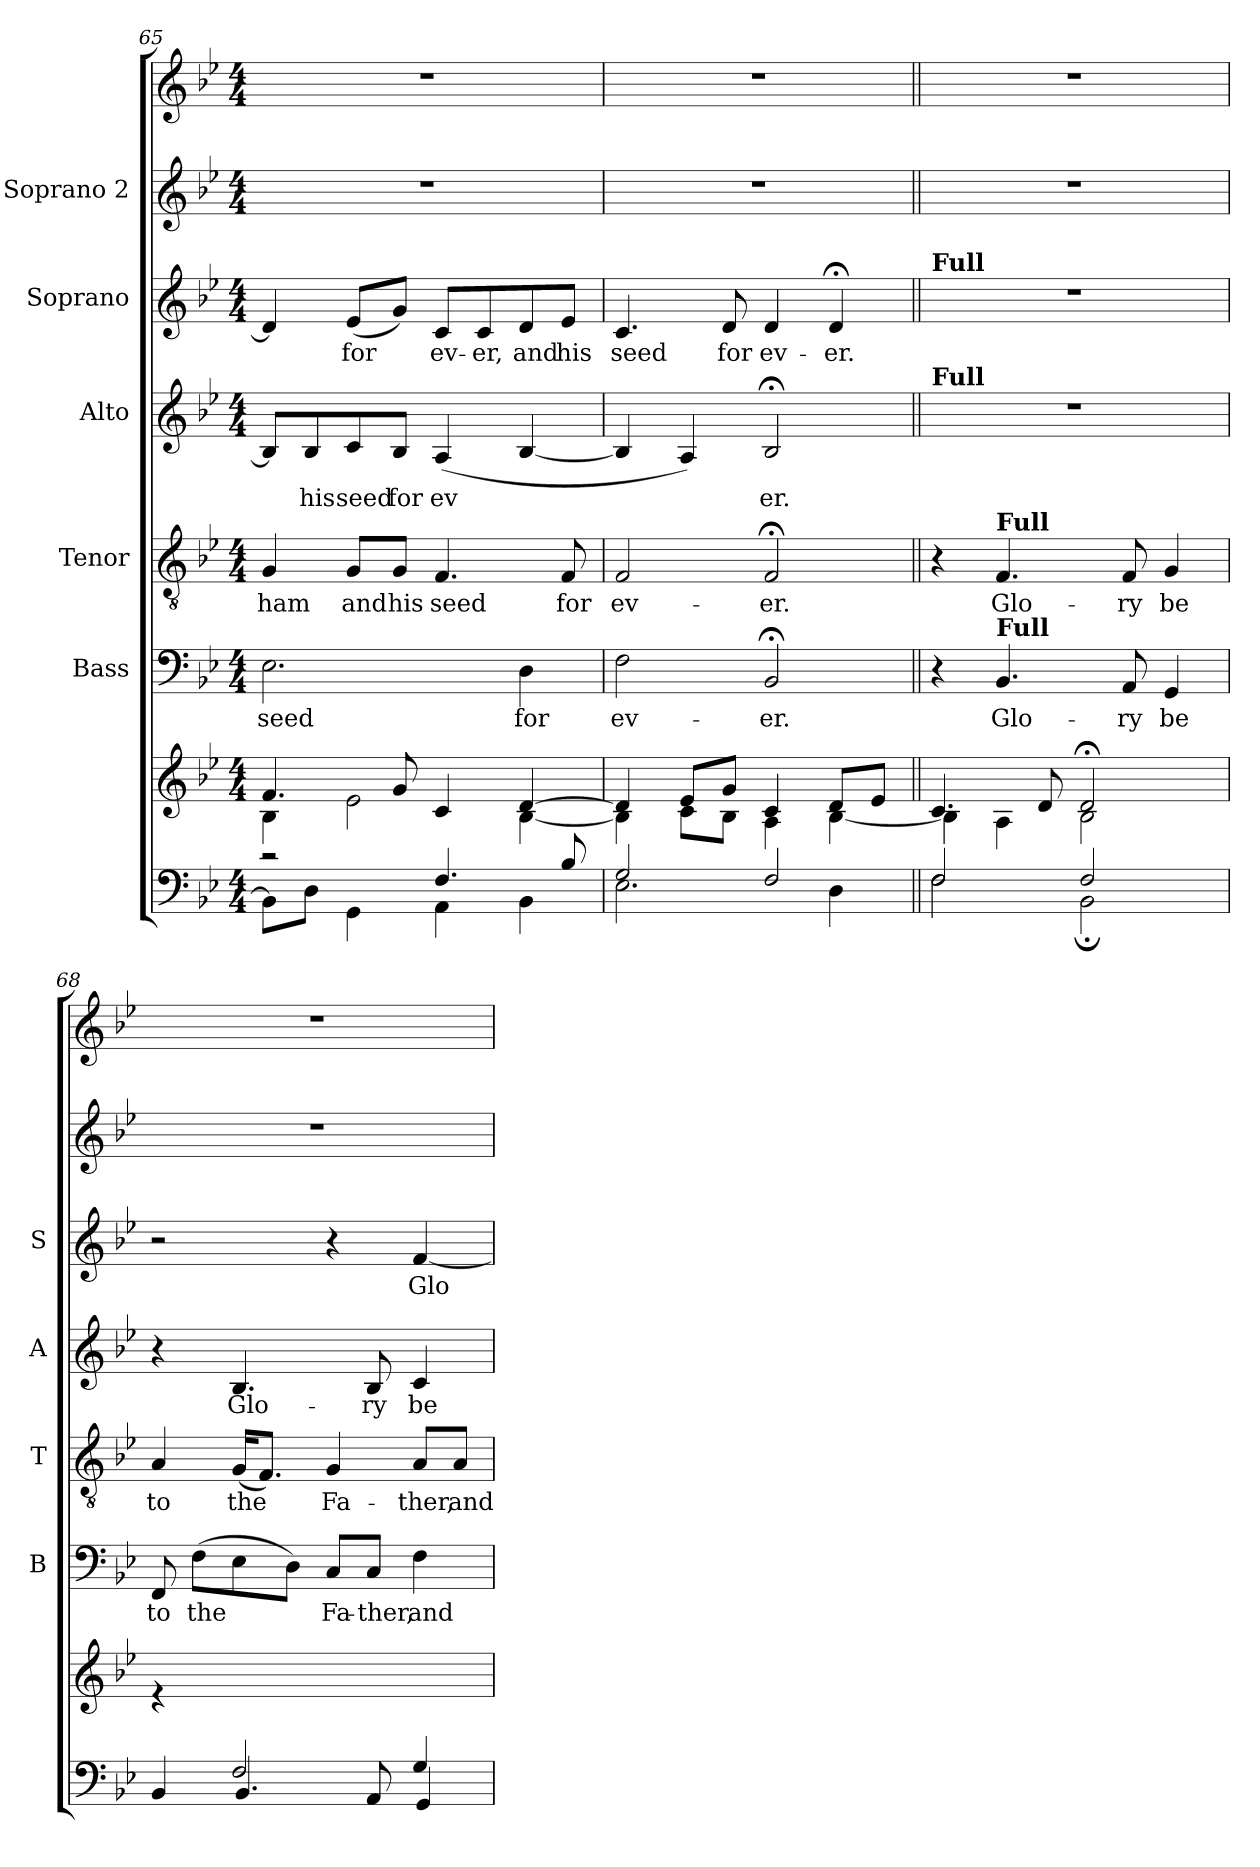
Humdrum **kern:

**kern	**kern	**kern	**text	**kern	**text	**kern	**text	**kern	**text	**kern	**kern
*part7	*part6	*part5	*part5	*part4	*part4	*part3	*part3	*part2	*part2	*part1	*part1
*staff8	*staff7	*staff6	*staff6	*staff5	*staff5	*staff4	*staff4	*staff3	*staff3	*staff2	*staff1
*	*	*I"Bass	*	*I"Tenor	*	*I"Alto	*	*I"Soprano	*	*I"Soprano 2	*
*	*	*I'B	*	*I'T	*	*I'A	*	*I'S	*	*	*
!!LO:PB:g=z
*clefF4	*clefG2	*clefF4	*	*clefGv2	*	*clefG2	*	*clefG2	*	*clefG2	*clefG2
*k[b-e-]	*k[b-e-]	*k[b-e-]	*	*k[b-e-]	*	*k[b-e-]	*	*k[b-e-]	*	*k[b-e-]	*k[b-e-]
*B-:	*B-:	*B-:	*	*B-:	*	*B-:	*	*B-:	*	*B-:	*B-:
*M4/4	*M4/4	*M4/4	*	*M4/4	*	*M4/4	*	*M4/4	*	*M4/4	*M4/4
=65	=65	=65	=65	=65	=65	=65	=65	=65	=65	=65	=65
*^	*^	*	*	*	*	*	*	*	*	*	*
!	!	!	!	!	!LO:LY:b	!	!LO:LY:b	!	!	!	!	!	!
2rc	8BB-\L]	4.f/	4B-\	2.E-\	seed	4G/	-ham	8B-/L]	.	4d/]	.	1r	1r
!	!	!	!	!	!	!	!	!	!LO:LY:b	!	!	!	!
.	8D\J	.	.	.	.	.	.	8B-/	his	.	.	.	.
!	!	!	!	!	!	!	!LO:LY:b	!	!LO:LY:b	!	!LO:LY:b	!	!
.	4GG\	.	2e-\	.	.	8G/L	and	8c/	seed	(<8e-/L	for	.	.
!	!	!	!	!	!	!	!LO:LY:b	!	!LO:LY:b	!	!	!	!
.	.	8g/	.	.	.	8G/J	his	8B-/J	for	8g/J)	.	.	.
!	!	!	!	!	!	!	!LO:LY:b	!	!LO:LY:b	!	!LO:LY:b	!	!
4.F/	4AA\	4c/	.	.	.	4.F/	seed	(<4A/	ev­	8c/L	ev-	.	.
!	!	!	!	!	!	!	!	!	!	!	!LO:LY:b	!	!
.	.	.	.	.	.	.	.	.	.	8c/	-er,	.	.
!	!	!	!	!	!LO:LY:b	!	!	!	!	!	!LO:LY:b	!	!
.	4BB-\	[4d/	[4B-\	4D\	for	.	.	[4B-/	.	8d/	and	.	.
!	!	!	!	!	!	!	!LO:LY:b	!	!	!	!LO:LY:b	!	!
8B-/	.	.	.	.	.	8F/	for	.	.	8e-/J	his	.	.
=66	=66	=66	=66	=66	=66	=66	=66	=66	=66	=66	=66	=66	=66
!	!	!	!	!	!LO:LY:b	!	!LO:LY:b	!	!	!	!LO:LY:b	!	!
2G/	2.E-\	4d/]	4B-\]	2F\	ev-	2F/	ev-	4B-/]	.	4.c/	seed	1r	1r
.	.	8e-/L	8c\L	.	.	.	.	4A/)	.	.	.	.	.
!	!	!	!	!	!	!	!	!	!	!	!LO:LY:b	!	!
.	.	8g/J	8B-\J	.	.	.	.	.	.	8d/	for	.	.
!	!	!	!	!	!LO:LY:b	!	!LO:LY:b	!	!LO:LY:b	!	!LO:LY:b	!	!
2F/	.	4c/	4A\	2BB-;/	-er.	2F;/	-er.	2B-;/	er.	4d/	ev-	.	.
!	!	!	!	!	!	!	!	!	!	!	!LO:LY:b	!	!
.	4D\	8d/L	[4B-\	.	.	.	.	.	.	4d;/	-er.	.	.
.	.	8e-/J	.	.	.	.	.	.	.	.	.	.	.
=67||	=67||	=67||	=67||	=67||	=67||	=67||	=67||	=67||	=67||	=67||	=67||	=67||	=67||
!	!	!	!	!	!	!	!	!	!	!LO:TX:a:B:t=Full	!	!	!
!	!	!	!	!	!	!	!	!LO:TX:a:B:t=Full	!	!	!	!	!
2F/	2F\	4.c/	4B-\]	4r	.	4r	.	1r	.	1r	.	1r	1r
!	!	!	!	!	!	!LO:TX:a:B:t=Full	!	!	!	!	!	!	!
!	!	!	!	!LO:TX:a:B:t=Full	!	!	!	!	!	!	!	!	!
!	!	!	!	!	!LO:LY:b	!	!LO:LY:b	!	!	!	!	!	!
.	.	.	4A\	4.BB-/	Glo-	4.F/	Glo-	.	.	.	.	.	.
.	.	8d/	.	.	.	.	.	.	.	.	.	.	.
2F/	2BB-;\	2d;</	2B-\	.	.	.	.	.	.	.	.	.	.
!	!	!	!	!	!LO:LY:b	!	!LO:LY:b	!	!	!	!	!	!
.	.	.	.	8AA/	-ry	8F/	-ry	.	.	.	.	.	.
!	!	!	!	!	!LO:LY:b	!	!LO:LY:b	!	!	!	!	!	!
.	.	.	.	4GG/	be	4G/	be	.	.	.	.	.	.
=68	=68	=68	=68	=68	=68	=68	=68	=68	=68	=68	=68	=68	=68
!	!	!	!	!	!LO:LY:b	!	!LO:LY:b	!	!	!	!	!	!
4ryy	4BB-/	1ryy	4r	8FF/	to	4A/	to	4r	.	2r	.	1r	1r
!	!	!	!	!	!LO:LY:b	!	!	!	!	!	!	!	!
.	.	.	.	(>8F\L	the	.	.	.	.	.	.	.	.
!	!	!	!	!	!	!	!LO:LY:b	!	!LO:LY:b	!	!	!	!
2F/	4.BB-/	.	2.ryy	8E-\	.	(<16G/KL	the	4.B-/	Glo-	.	.	.	.
.	.	.	.	.	.	8.F/J)	.	.	.	.	.	.	.
.	.	.	.	8D\J)	.	.	.	.	.	.	.	.	.
!	!	!	!	!	!LO:LY:b	!	!LO:LY:b	!	!	!	!	!	!
.	.	.	.	8C/L	Fa-	4G/	Fa-	.	.	4r	.	.	.
!	!	!	!	!	!LO:LY:b	!	!	!	!LO:LY:b	!	!	!	!
.	8AA/	.	.	8C/J	-ther,	.	.	8B-/	-ry	.	.	.	.
!	!	!	!	!	!LO:LY:b	!	!LO:LY:b	!	!LO:LY:b	!	!LO:LY:b	!	!
4G/	4GG/	.	.	4F\	and	8A/L	-ther,	4c/	be	[4f/	Glo­	.	.
!	!	!	!	!	!	!	!LO:LY:b	!	!	!	!	!	!
.	.	.	.	.	.	8A/J	and	.	.	.	.	.	.
*v	*v	*	*	*	*	*	*	*	*	*	*	*	*
*	*v	*v	*	*	*	*	*	*	*	*	*	*
=	=	=	=	=	=	=	=	=	=	=	=
*-	*-	*-	*-	*-	*-	*-	*-	*-	*-	*-	*-
